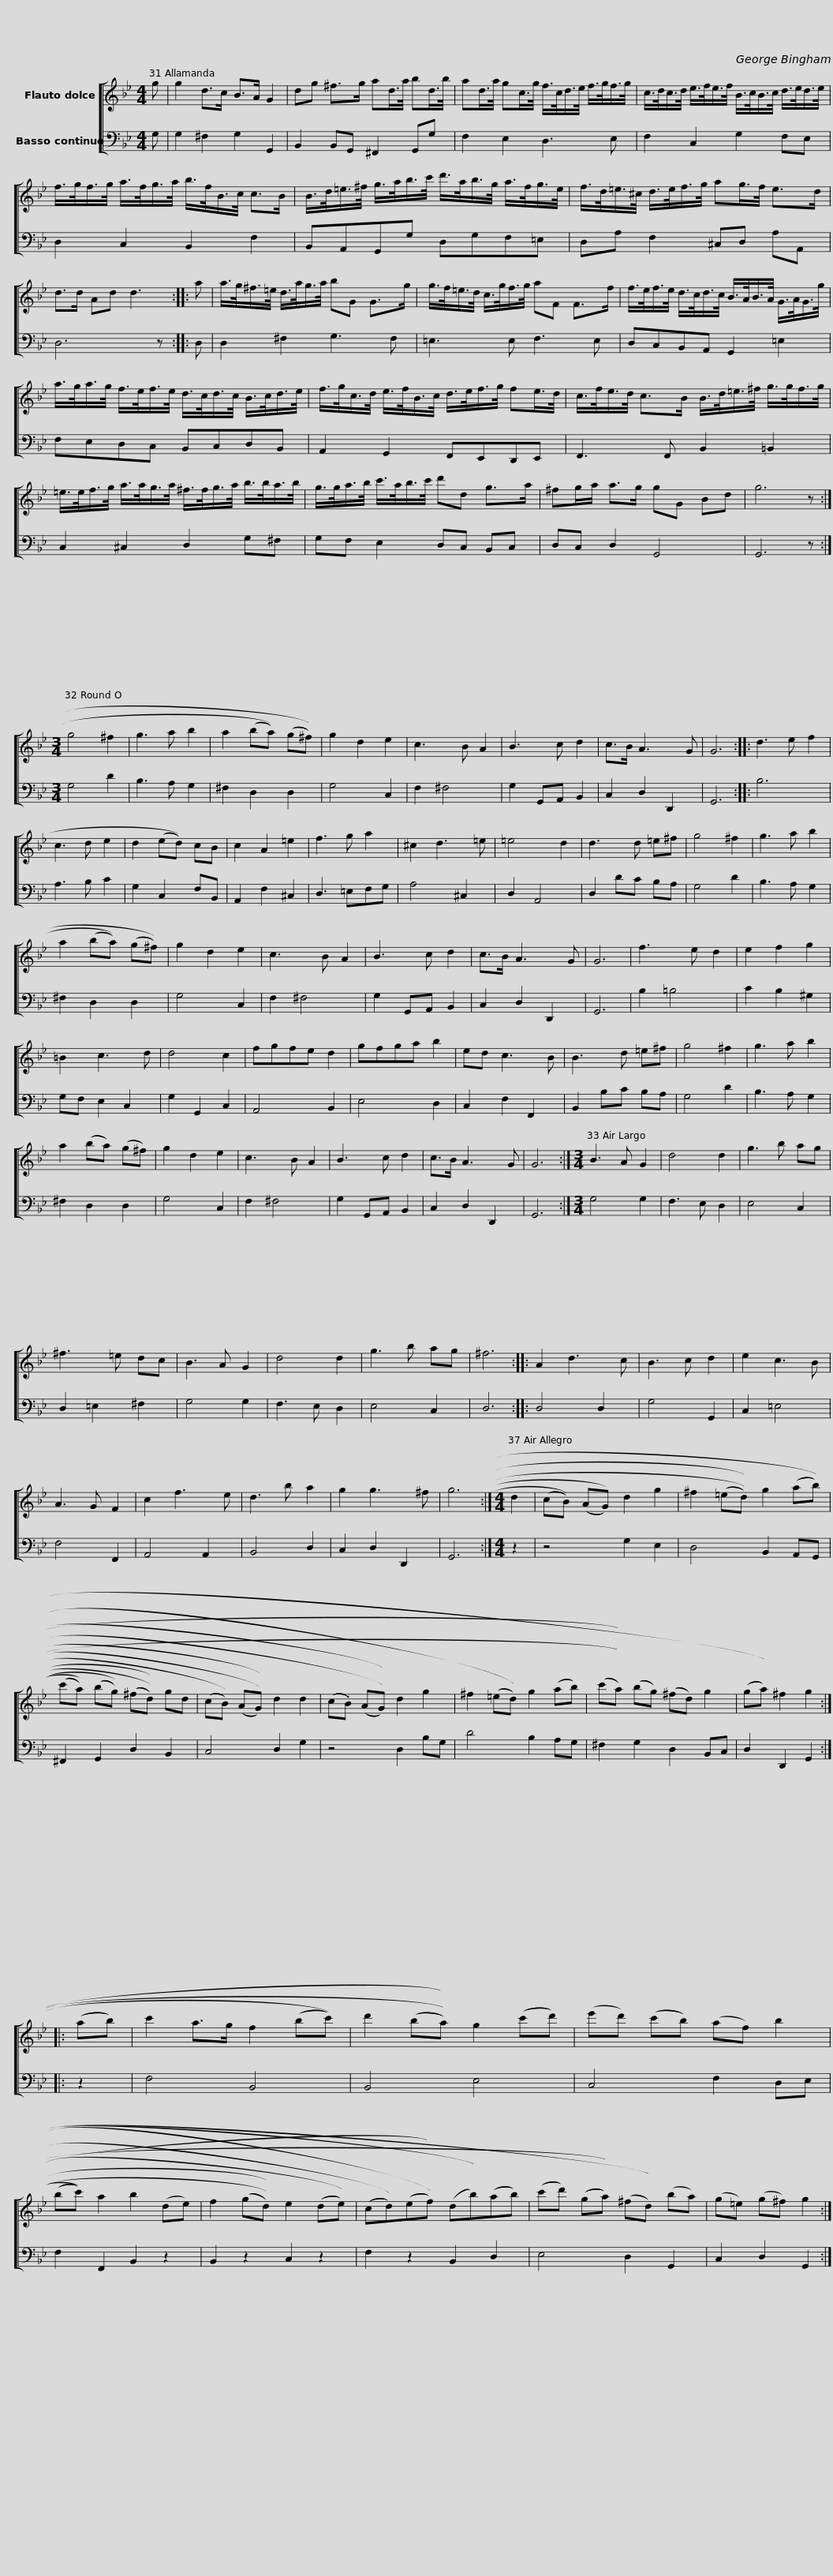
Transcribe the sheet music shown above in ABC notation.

X:1
%%score [ 1 2 ]
L:1/8
M:4/4
I:linebreak $
K:Bb
V:1 treble
V:2 bass
V:1
 g | g2 d>c B>A G2 | dg ^f>g ad/>a/ bd/>b/ | ad/>a/ gc/>g/ f/>c/d/>e/ f/>g/f/>g/ |$ c/>d/c/>d/ e/>f/e/>f/ B/>c/B/>c/ d/>e/d/>e/ | %5
 f/>g/f/>g/ a/>f/g/>a/ b/>f/B/>c/ c>B |$ B/>d/=e/>^f/ g/>a/b/>c'/ d'/>a/b/>g/ a/>f/g/>e/ | f/>d/=e/>^c/ d/>e/f/>g/ ag/>f/ e>d | d>d Ad d3 :: a |$ %10
 a/>g/^f/>=e/ d/>a/g/>a/ bG G>g | g/>f/=e/>d/ c/>g/f/>g/ aF F>f | f/>e/f/>e/ d/>c/d/>c/ B/>A/B/>A/ G/>A/G/>g/ |$ a/>g/a/>g/ f/>e/f/>e/ d/>c/d/>c/ B/>c/d/>e/ | f/>g/c/>d/ e/>f/B/>c/ d/>e/f/>g/ fe/>d/ |$ %15
 c/>f/e/>d/ c>B B/>d/=e/>^f/ g/>g/f/>g/ | =e/>e/f/>g/ a/>a/g/>a/ ^f/>f/g/>a/ b/>b/a/>b/ |$ g/>g/a/>b/ c'/>a/b/>c'/ d'd g>a | ^fg/a/ a>g gG Bd | g6 z :|$ %20
[M:3/4] g4 ^f2 | g3 a b2 | a2 (((ba))) (((g^f))) | g2 d2 e2 | c3 B A2 | %25
 B3 c d2 | c>B A3 G | G6 ::$ d3 e f2 | c3 d e2 | %30
 d2 (((ed))) cB | c2 A2 =e2 | f3 g a2 | ^c2 d3 =e | =e4 d2 | %35
 d3 d =e^f |$ g4 ^f2 | g3 a b2 | a2 (((ba))) (((g^f))) | g2 d2 e2 | %40
 c3 B A2 | B3 c d2 | c>B A3 G | G6 |$ f3 e d2 | %45
 e2 f2 g2 | =B2 c3 d | d4 c2 | fgfe d2 | gfga b2 | %50
 ed c3 B | B3 d =e^f |$ g4 ^f2 | g3 a b2 | a2 ((ba)) ((g^f)) | %55
 g2 d2 e2 | c3 B A2 | B3 c d2 | c>B A3 G | G6 :|$ %60
[M:3/4] B3 A G2 | d4 d2 | g3 b ag | ^f3 =e dc | B3 A G2 | %65
 d4 d2 | g3 b ag | ^f6 ::$ A2 d3 c | B3 c d2 | %70
 e2 c3 B | A3 G F2 | c2 f3 e | d3 b a2 | g2 g3 ^f | %75
 g6 :|$[M:4/4] d2 | (((cB))) (((AG))) d2 g2 | ^f2 ((((=ed)))) g2 (((ab))) | (((c'a))) (((bg))) ((((^fd)))) gd | %80
 (((cB))) ((((AG)))) d2 d2 |$ ((c.B)) ((((AG)))) d2 g2 | ^f2 (((=ed))) g2 ((ab)) | ((((c'a)))) ((bg)) ((^fd)) g2 | (((ga))) ^f2 g2 :: %85
 ((ab)) | c'2 a>g f2 (((bc'))) | d'2 ((((ba)))) g2 ((c'd')) |$ (e'd') ((c'b)) (af) b2 | (((bc'))) a2 b2 (de) |$ %90
 f2 ((((gd)))) e2 (((de))) | (((cd)))((((ef)))) (((db)))((ab)) | ((c'd')) (((ga))) (((^fd))) (ba) | (g=e) (g^f) g2 :| %94
V:2
 G, | G,2 ^F,2 G,2 G,,2 | B,,2 B,,G,, ^F,,2 G,,G, | F,2 E,2 D,3 E, |$ F,2 C,2 G,2 F,E, | %5
 D,2 C,2 B,,2 F,2 |$ B,,A,,G,,G, D,G,F,=E, | D,A, F,2 ^C,D, A,A,, | D,6 z :: D, |$ %10
 D,2 ^F,2 G,3 F, | =E,3 E, F,3 E, | D,C,B,,A,, G,,2 =E,2 |$ F,E,D,C, B,,C,D,B,, | A,,2 G,,2 F,,E,,D,,E,, |$ %15
 F,,3 F,, B,,2 =B,,2 | C,2 ^C,2 D,2 G,^F, |$ G,F, E,2 D,C, B,,C, | D,C, D,2 G,,4 | G,,6 z :|$ %20
[M:3/4] G,4 D2 | B,3 A, G,2 | ^F,2 D,2 D,2 | G,4 C,2 | F,2 ^F,4 | %25
 G,2 G,,A,, B,,2 | C,2 D,2 D,,2 | G,,6 ::$ B,6 | A,3 B, C2 | %30
 G,2 C,2 F,B,, | A,,2 F,2 ^C,2 | D,3 =E,F,G, | A,4 ^C,2 | D,2 A,,4 | %35
 D,2 DC B,A, |$ G,4 D2 | B,3 A, G,2 | ^F,2 D,2 D,2 | G,4 C,2 | %40
 F,2 ^F,4 | G,2 G,,A,, B,,2 | C,2 D,2 D,,2 | G,,6 |$ B,2 =B,4 | %45
 C2 B,2 ^G,2 | G,F, E,2 C,2 | G,2 G,,2 C,2 | A,,4 B,,2 | E,4 D,2 | %50
 C,2 F,2 F,,2 | B,,2 B,C B,A, |$ G,4 D2 | B,3 A, G,2 | ^F,2 D,2 D,2 | %55
 G,4 C,2 | F,2 ^F,4 | G,2 G,,A,, B,,2 | C,2 D,2 D,,2 | G,,6 :|$ %60
[M:3/4] G,4 G,2 | F,3 E, D,2 | E,4 C,2 | D,2 =E,2 ^F,2 | G,4 G,2 | %65
 F,3 E, D,2 | E,4 C,2 | D,6 ::$ D,4 D,2 | G,4 G,,2 | %70
 C,2 =E,4 | F,4 F,,2 | A,,4 A,,2 | B,,4 D,2 | C,2 D,2 D,,2 | %75
 G,,6 :|$[M:4/4] z2 | z4 G,2 E,2 | D,4 B,,2 A,,G,, | ^F,,2 G,,2 D,2 B,,2 | %80
 C,4 D,2 G,2 |$ z4 D,2 B,G, | D4 B,2 A,G, | ^F,2 G,2 D,2 B,,C, | D,2 D,,2 G,,2 :: %85
 z2 | F,4 B,,4 | B,,4 E,4 |$ C,4 F,2 D,E, | F,2 F,,2 B,,2 z2 |$ %90
 B,,2 z2 C,2 z2 | F,2 z2 B,,2 D,2 | E,4 D,2 G,,2 | C,2 D,2 G,,2 :| %94
